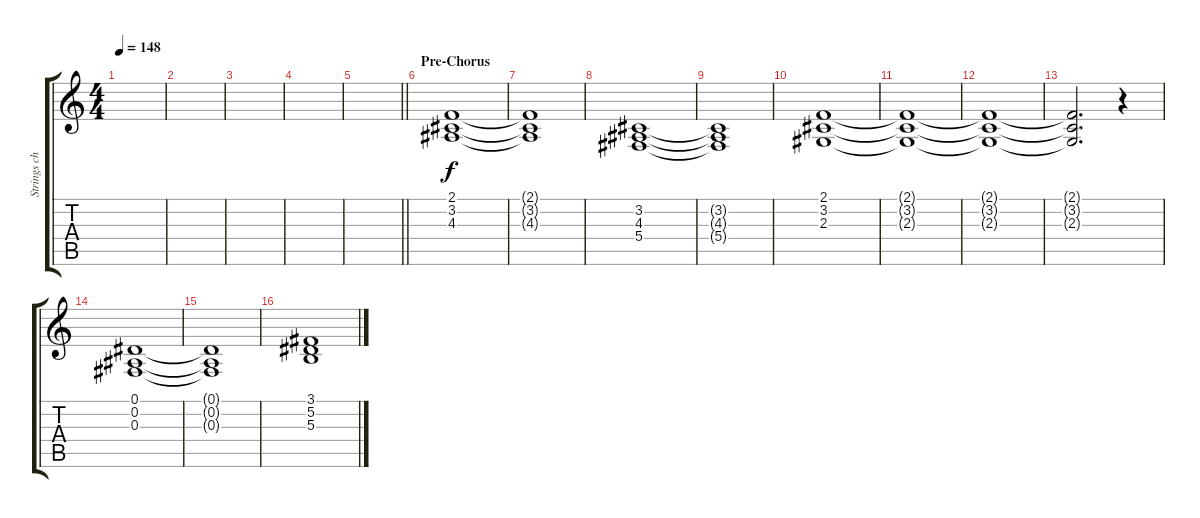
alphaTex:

\track ("Strings chords" "Strings ch") {instrument stringensemble1}
\staff {score tabs}
\tuning (Eb4 Bb3 Gb3 Db3 Ab2 Eb2) {hide}
\ts (4 4)
\tempo 148
\clef g2
\ks c
|
|
|
|
\barLineRight lightlight
|
\section ("" "Pre-Chorus")
(2.1 3.2 4.3).1 |
(2.1{t} 3.2{t} 4.3{t}).1 |
(3.2 4.3 5.4).1 |
(3.2{t} 4.3{t} 5.4{t}).1 |
(2.1 3.2 2.3).1 |
(2.1{t} 3.2{t} 2.3{t}).1 |
(2.1{t} 3.2{t} 2.3{t}).1 |
(2.1{t} 3.2{t} 2.3{t}).2{d volume 10} r.4 |
(0.1 0.2 0.3).1 |
(0.1{t} 0.2{t} 0.3{t}).1 |
(3.1 5.2 5.3).1
